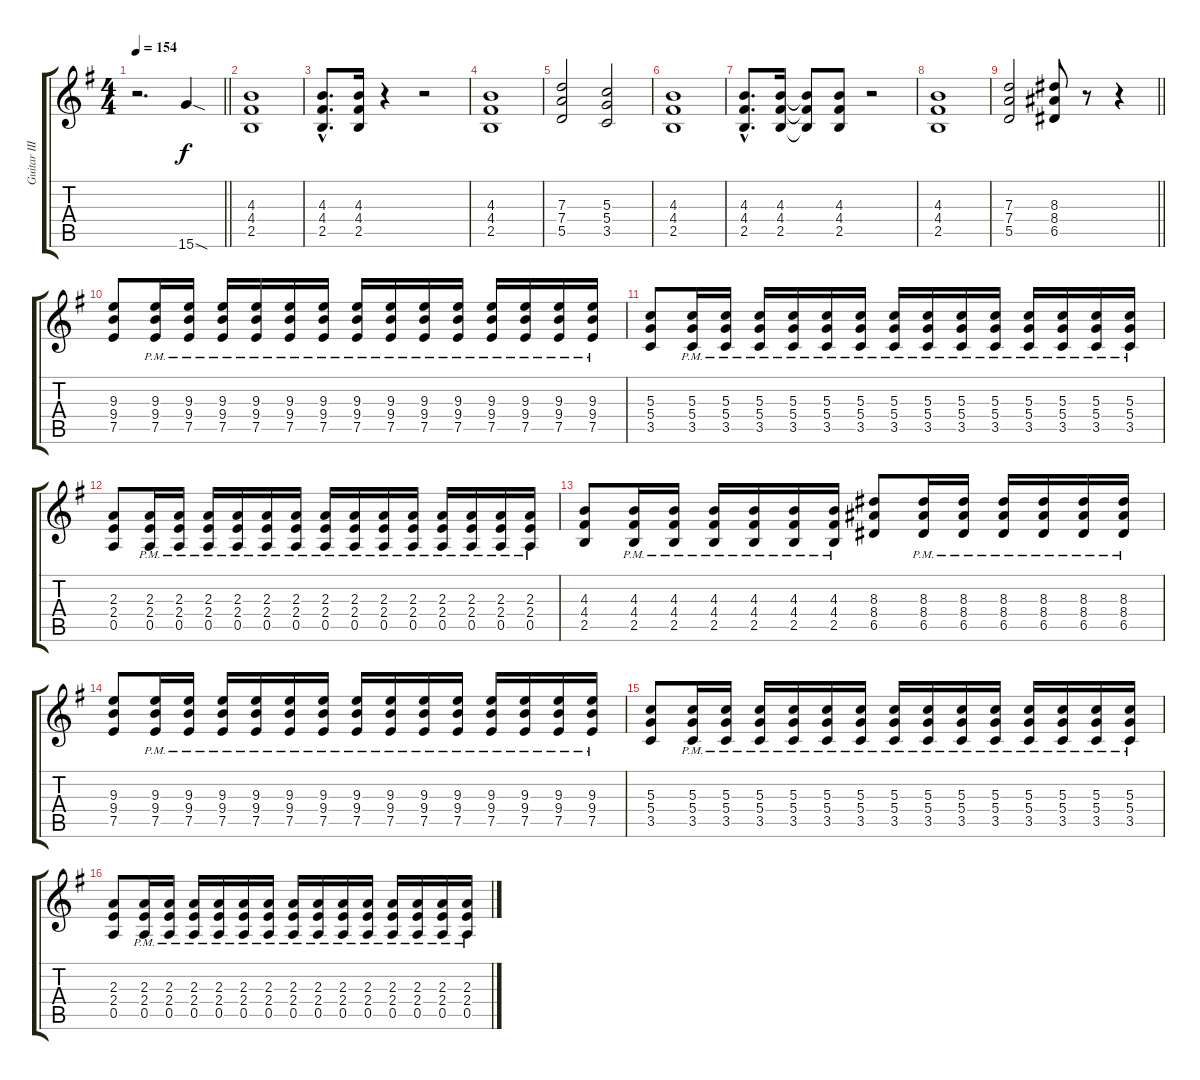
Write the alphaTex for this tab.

\track ("Guitar III" "Guitar III") {instrument distortionguitar}
\staff {score tabs}
\tuning (E4 B3 G3 D3 A2 E2) {hide}
\ts (4 4)
\tempo 154
\clef g2
\barLineRight lightlight
\ks g
r.2{d dy f instrument distortionguitar} 15.6{sod}.4 |
(4.3 4.4 2.5).1 |
(4.3{hac} 4.4{hac} 2.5{hac}).8{d} (4.3 4.4 2.5).16 r.4 r.2 |
(4.3 4.4 2.5).1 |
(7.3 7.4 5.5).2 (5.3 5.4 3.5).2 |
(4.3 4.4 2.5).1 |
(4.3{hac} 4.4{hac} 2.5{hac}).8{d} (4.3 4.4 2.5).16 (4.3{t} 4.4{t} 2.5{t}).8 (4.3 4.4 2.5).8 r.2 |
(4.3 4.4 2.5).1 |
\barLineRight lightlight
(7.3 7.4 5.5).2 (8.3 8.4 6.5).8 r.8 r.4 |
(9.3 9.4 7.5).8 (9.3 9.4{pm} 7.5).16 (9.3 9.4{pm} 7.5).16 (9.3 9.4{pm} 7.5).16 (9.3 9.4{pm} 7.5).16 (9.3 9.4{pm} 7.5).16 (9.3 9.4{pm} 7.5).16 (9.3 9.4{pm} 7.5).16 (9.3 9.4{pm} 7.5).16 (9.3 9.4{pm} 7.5).16 (9.3 9.4{pm} 7.5).16 (9.3 9.4{pm} 7.5).16 (9.3 9.4{pm} 7.5).16 (9.3 9.4{pm} 7.5).16 (9.3 9.4{pm} 7.5).16 |
(5.3 5.4 3.5).8 (5.3 5.4{pm} 3.5).16 (5.3 5.4{pm} 3.5).16 (5.3 5.4{pm} 3.5).16 (5.3 5.4{pm} 3.5).16 (5.3 5.4{pm} 3.5).16 (5.3 5.4{pm} 3.5).16 (5.3 5.4{pm} 3.5).16 (5.3 5.4{pm} 3.5).16 (5.3 5.4{pm} 3.5).16 (5.3 5.4{pm} 3.5).16 (5.3 5.4{pm} 3.5).16 (5.3 5.4{pm} 3.5).16 (5.3 5.4{pm} 3.5).16 (5.3 5.4{pm} 3.5).16 |
(2.3 2.4 0.5).8 (2.3 2.4{pm} 0.5).16 (2.3 2.4{pm} 0.5).16 (2.3 2.4{pm} 0.5).16 (2.3 2.4{pm} 0.5).16 (2.3 2.4{pm} 0.5).16 (2.3 2.4{pm} 0.5).16 (2.3 2.4{pm} 0.5).16 (2.3 2.4{pm} 0.5).16 (2.3 2.4{pm} 0.5).16 (2.3 2.4{pm} 0.5).16 (2.3 2.4{pm} 0.5).16 (2.3 2.4{pm} 0.5).16 (2.3 2.4{pm} 0.5).16 (2.3 2.4{pm} 0.5).16 |
(4.3 4.4 2.5).8 (4.3 4.4{pm} 2.5).16 (4.3 4.4{pm} 2.5).16 (4.3 4.4{pm} 2.5).16 (4.3 4.4{pm} 2.5).16 (4.3 4.4{pm} 2.5).16 (4.3 4.4{pm} 2.5).16 (8.3 8.4 6.5).8 (8.3 8.4{pm} 6.5).16 (8.3 8.4{pm} 6.5).16 (8.3 8.4{pm} 6.5).16 (8.3 8.4{pm} 6.5).16 (8.3 8.4{pm} 6.5).16 (8.3 8.4{pm} 6.5).16 |
(9.3 9.4 7.5).8 (9.3 9.4{pm} 7.5).16 (9.3 9.4{pm} 7.5).16 (9.3 9.4{pm} 7.5).16 (9.3 9.4{pm} 7.5).16 (9.3 9.4{pm} 7.5).16 (9.3 9.4{pm} 7.5).16 (9.3 9.4{pm} 7.5).16 (9.3 9.4{pm} 7.5).16 (9.3 9.4{pm} 7.5).16 (9.3 9.4{pm} 7.5).16 (9.3 9.4{pm} 7.5).16 (9.3 9.4{pm} 7.5).16 (9.3 9.4{pm} 7.5).16 (9.3 9.4{pm} 7.5).16 |
(5.3 5.4 3.5).8 (5.3 5.4{pm} 3.5).16 (5.3 5.4{pm} 3.5).16 (5.3 5.4{pm} 3.5).16 (5.3 5.4{pm} 3.5).16 (5.3 5.4{pm} 3.5).16 (5.3 5.4{pm} 3.5).16 (5.3 5.4{pm} 3.5).16 (5.3 5.4{pm} 3.5).16 (5.3 5.4{pm} 3.5).16 (5.3 5.4{pm} 3.5).16 (5.3 5.4{pm} 3.5).16 (5.3 5.4{pm} 3.5).16 (5.3 5.4{pm} 3.5).16 (5.3 5.4{pm} 3.5).16 |
(2.3 2.4 0.5).8 (2.3 2.4{pm} 0.5).16 (2.3 2.4{pm} 0.5).16 (2.3 2.4{pm} 0.5).16 (2.3 2.4{pm} 0.5).16 (2.3 2.4{pm} 0.5).16 (2.3 2.4{pm} 0.5).16 (2.3 2.4{pm} 0.5).16 (2.3 2.4{pm} 0.5).16 (2.3 2.4{pm} 0.5).16 (2.3 2.4{pm} 0.5).16 (2.3 2.4{pm} 0.5).16 (2.3 2.4{pm} 0.5).16 (2.3 2.4{pm} 0.5).16 (2.3 2.4{pm} 0.5).16
